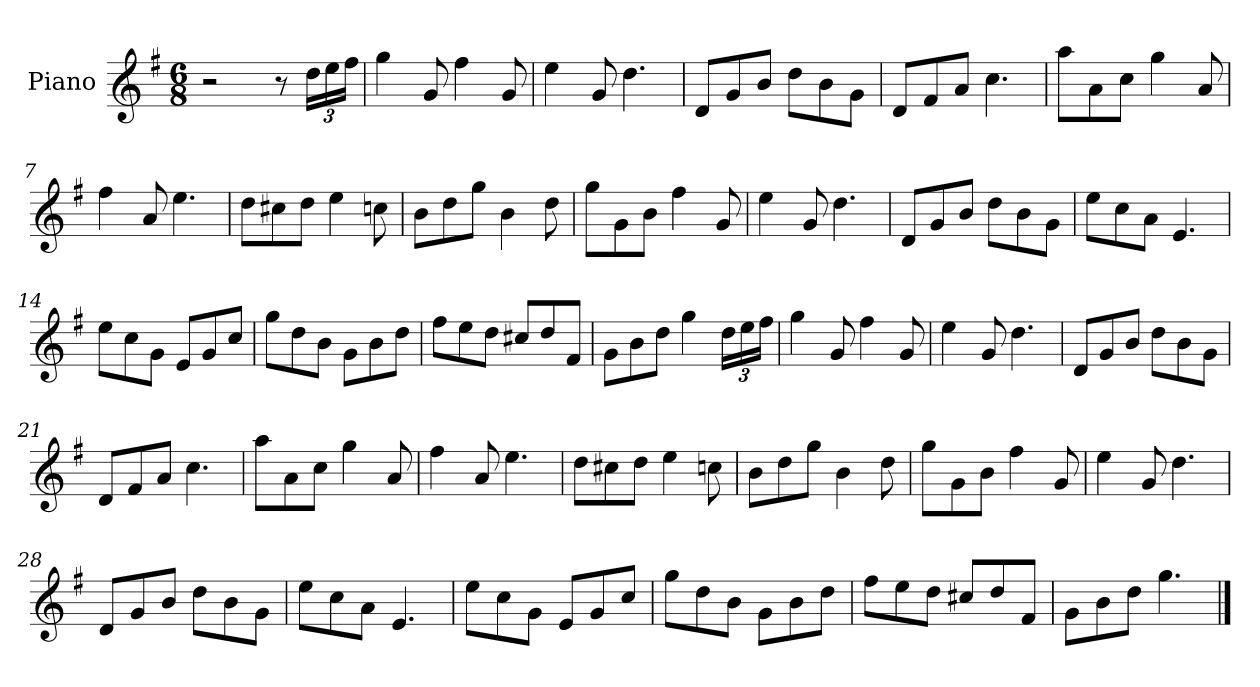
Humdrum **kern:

**kern
*part1
*staff1
*I"Piano
*I'Pno
*clefG2
*k[f#]
*M6/8
=1
2r
8r
*Xbrackettup
24dd\LL
24ee\
24ff#\JJ
=2
4gg\
8g/
4ff#\
8g/
=3
4ee\
8g/
4.dd\
=4
8d/L
8g/
8b/J
8dd\L
8b\
8g\J
=5
8d/L
8f#/
8a/J
4.cc\
=6
8aa\L
8a\
8cc\J
4gg\
8a/
=7
4ff#\
8a/
4.ee\
=8
8dd\L
8cc#X\
8dd\J
4ee\
8ccn\
=9
8b\L
8dd\
8gg\J
4b\
8dd\
=10
8gg\L
8g\
8b\J
4ff#\
8g/
=11
4ee\
8g/
4.dd\
=12
8d/L
8g/
8b/J
8dd\L
8b\
8g\J
=13
8ee\L
8cc\
8a\J
4.e/
=14
8ee\L
8cc\
8g\J
8e/L
8g/
8cc/J
=15
8gg\L
8dd\
8b\J
8g\L
8b\
8dd\J
=16
8ff#\L
8ee\
8dd\J
8cc#X/L
8dd/
8f#/J
=17
8g\L
8b\
8dd\J
4gg\
24dd\LL
24ee\
24ff#\JJ
=18
4gg\
8g/
4ff#\
8g/
=19
4ee\
8g/
4.dd\
=20
8d/L
8g/
8b/J
8dd\L
8b\
8g\J
=21
8d/L
8f#/
8a/J
4.cc\
=22
8aa\L
8a\
8cc\J
4gg\
8a/
=23
4ff#\
8a/
4.ee\
=24
8dd\L
8cc#X\
8dd\J
4ee\
8ccn\
=25
8b\L
8dd\
8gg\J
4b\
8dd\
=26
8gg\L
8g\
8b\J
4ff#\
8g/
=27
4ee\
8g/
4.dd\
=28
8d/L
8g/
8b/J
8dd\L
8b\
8g\J
=29
8ee\L
8cc\
8a\J
4.e/
=30
8ee\L
8cc\
8g\J
8e/L
8g/
8cc/J
=31
8gg\L
8dd\
8b\J
8g\L
8b\
8dd\J
=32
8ff#\L
8ee\
8dd\J
8cc#X/L
8dd/
8f#/J
=33
8g\L
8b\
8dd\J
4.gg\
==
*-
